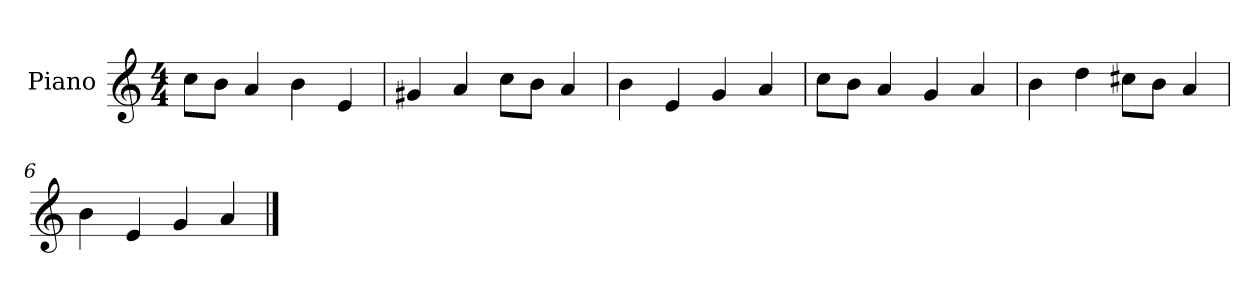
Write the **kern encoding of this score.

**kern
*part1
*staff1
*I"Piano
*I'P-no
*clefG2
*k[]
*M4/4
*MM90
=1
8cc\L
8b\J
4a/
4b\
4e/
=2
4g#X/
4a/
8cc\L
8b\J
4a/
=3
4b\
4e/
4g/
4a/
=4
8cc\L
8b\J
4a/
4g/
4a/
=5
4b\
4dd\
8cc#X\L
8b\J
4a/
=6
4b\
4e/
4g/
4a/
==
*-
